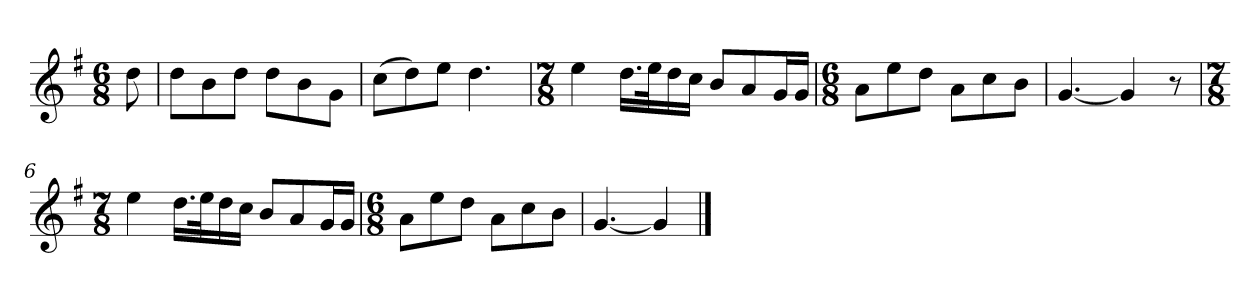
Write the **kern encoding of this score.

**kern
*part1
*staff1
*k[f#]
*M6/8
*MM120
=
8dd
=1
8ddL
8b
8ddJ
8ddL
8b
8gJ
=2
(8ccL
8dd)
8eeJ
4.dd
=3
*M7/8
4ee
16.ddLL
32eeK
16dd
16ccJJ
8bL
8a
16gL
16gJJ
=4
*M6/8
8aL
8ee
8ddJ
8aL
8cc
8bJ
=5
[4.g
4g]
8r
=6
*M7/8
4ee
16.ddLL
32eeK
16dd
16ccJJ
8bL
8a
16gL
16gJJ
=7
*M6/8
8aL
8ee
8ddJ
8aL
8cc
8bJ
=8
[4.g
4g]
==
*-
